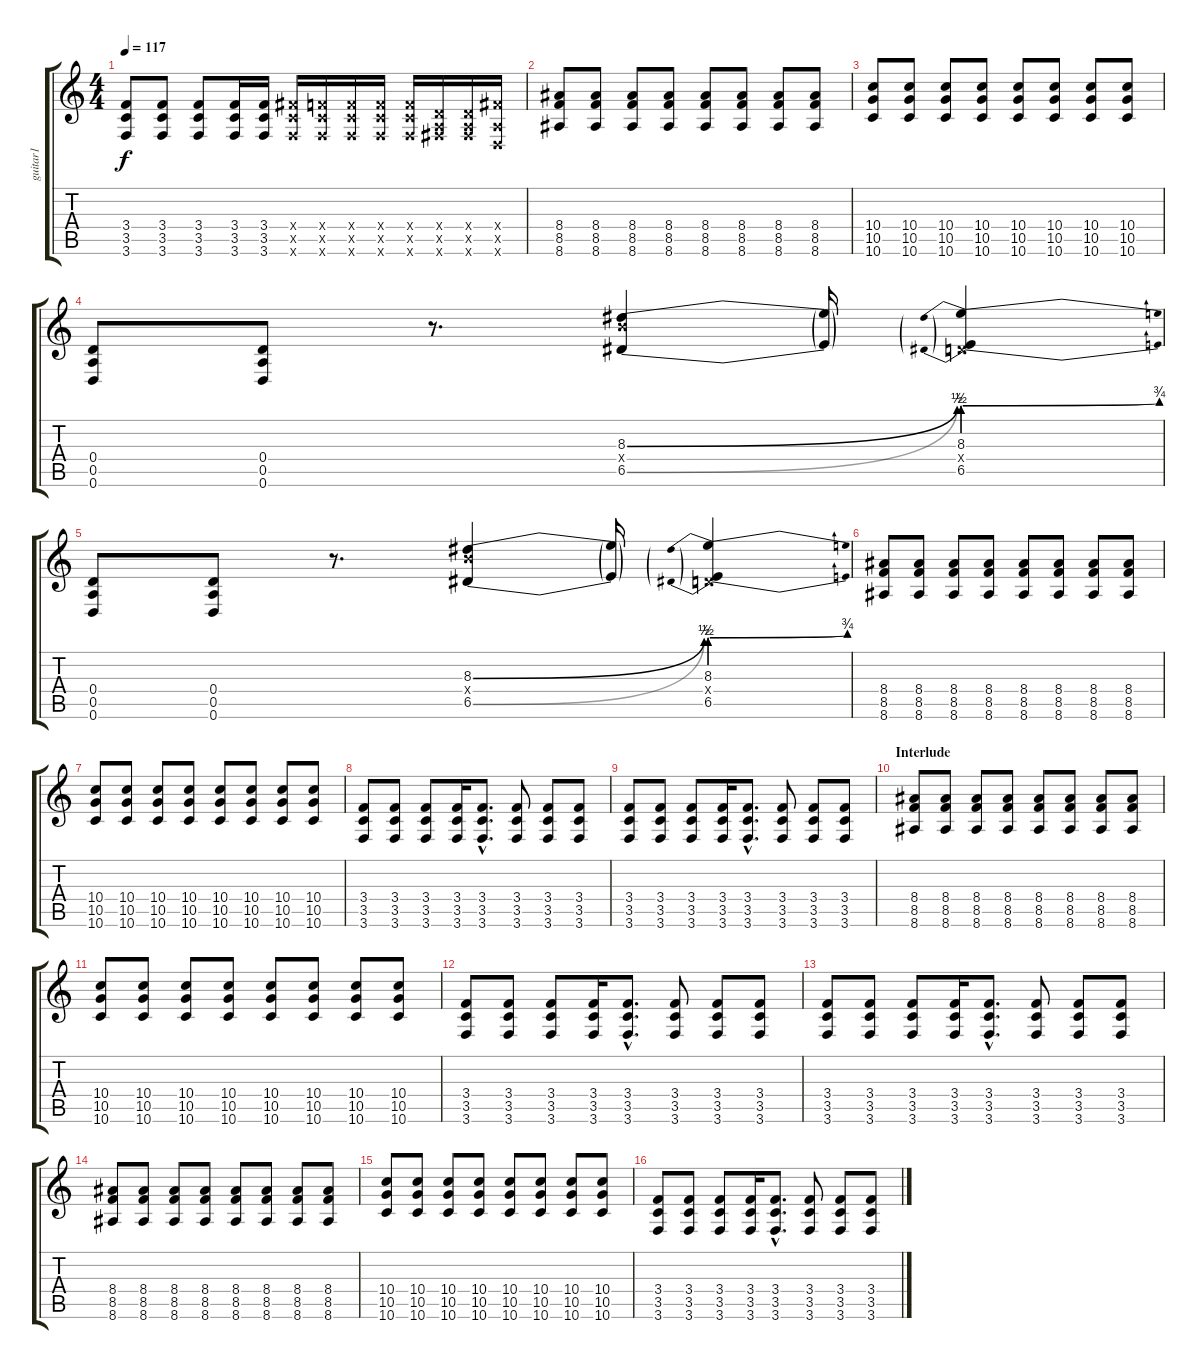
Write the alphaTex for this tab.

\track ("guitar1" "guitar1") {instrument distortionguitar}
\staff {score tabs}
\tuning (E4 B3 G3 D3 A2 D2) {hide}
\ts (4 4)
\tempo 117
\clef g2
\ks c
(3.4 3.5 3.6).8{dy f} (3.4 3.5 3.6).8 (3.4 3.5 3.6).8 (3.4 3.5 3.6).16 (3.4 3.5 3.6).16 (4.4{x} 3.5{x} 3.6{x}).16 (3.4{x} 3.5{x} 3.6{x}).16 (3.4{x} 3.5{x} 3.6{x}).16 (3.4{x} 3.5{x} 3.6{x}).16 (3.4{x} 3.5{x} 3.6{x}).16 (0.4{x} 0.5{x} 4.6{x}).16 (0.4{x} 0.5{x} 4.6{x}).16 (4.4{x} 0.5{x} 0.6{x}).16 |
(8.4 8.5 8.6).8{instrument distortionguitar} (8.4 8.5 8.6).8 (8.4 8.5 8.6).8 (8.4 8.5 8.6).8 (8.4 8.5 8.6).8 (8.4 8.5 8.6).8 (8.4 8.5 8.6).8 (8.4 8.5 8.6).8 |
(10.4 10.5 10.6).8 (10.4 10.5 10.6).8 (10.4 10.5 10.6).8 (10.4 10.5 10.6).8 (10.4 10.5 10.6).8 (10.4 10.5 10.6).8 (10.4 10.5 10.6).8 (10.4 10.5 10.6).8 |
(0.4 0.5 0.6).8 (0.4 0.5 0.6).8 r.8{d} (8.3{be (bend 0 0 60 2)} 9.4{x} 6.5{be (bend 0 0 60 2)}).4 (8.3{t} 6.5{t}).16 (8.3{be (prebendbend 0 2 60 3)} 0.4{x} 6.5{be (prebendbend 0 2 60 3)}).4 |
(0.4 0.5 0.6).8 (0.4 0.5 0.6).8 r.8{d} (8.3{be (bend 0 0 60 2)} 9.4{x} 6.5{be (bend 0 0 60 2)}).4 (8.3{t} 6.5{t}).16 (8.3{be (prebendbend 0 2 60 3)} 0.4{x} 6.5{be (prebendbend 0 2 60 3)}).4 |
(8.4 8.5 8.6).8 (8.4 8.5 8.6).8 (8.4 8.5 8.6).8 (8.4 8.5 8.6).8 (8.4 8.5 8.6).8 (8.4 8.5 8.6).8 (8.4 8.5 8.6).8 (8.4 8.5 8.6).8 |
(10.4 10.5 10.6).8 (10.4 10.5 10.6).8 (10.4 10.5 10.6).8 (10.4 10.5 10.6).8 (10.4 10.5 10.6).8 (10.4 10.5 10.6).8 (10.4 10.5 10.6).8 (10.4 10.5 10.6).8 |
(3.4 3.5 3.6).8 (3.4 3.5 3.6).8 (3.4 3.5 3.6).8 (3.4 3.5 3.6).16 (3.4{hac} 3.5{hac} 3.6{hac}).8{d} (3.4 3.5 3.6).8 (3.4 3.5 3.6).8 (3.4 3.5 3.6).8 |
(3.4 3.5 3.6).8 (3.4 3.5 3.6).8 (3.4 3.5 3.6).8 (3.4 3.5 3.6).16 (3.4{hac} 3.5{hac} 3.6{hac}).8{d} (3.4 3.5 3.6).8 (3.4 3.5 3.6).8 (3.4 3.5 3.6).8 |
\section ("" "Interlude")
(8.4 8.5 8.6).8 (8.4 8.5 8.6).8 (8.4 8.5 8.6).8 (8.4 8.5 8.6).8 (8.4 8.5 8.6).8 (8.4 8.5 8.6).8 (8.4 8.5 8.6).8 (8.4 8.5 8.6).8 |
(10.4 10.5 10.6).8 (10.4 10.5 10.6).8 (10.4 10.5 10.6).8 (10.4 10.5 10.6).8 (10.4 10.5 10.6).8 (10.4 10.5 10.6).8 (10.4 10.5 10.6).8 (10.4 10.5 10.6).8 |
(3.4 3.5 3.6).8 (3.4 3.5 3.6).8 (3.4 3.5 3.6).8 (3.4 3.5 3.6).16 (3.4{hac} 3.5{hac} 3.6{hac}).8{d} (3.4 3.5 3.6).8 (3.4 3.5 3.6).8 (3.4 3.5 3.6).8 |
(3.4 3.5 3.6).8 (3.4 3.5 3.6).8 (3.4 3.5 3.6).8 (3.4 3.5 3.6).16 (3.4{hac} 3.5{hac} 3.6{hac}).8{d} (3.4 3.5 3.6).8 (3.4 3.5 3.6).8 (3.4 3.5 3.6).8 |
(8.4 8.5 8.6).8 (8.4 8.5 8.6).8 (8.4 8.5 8.6).8 (8.4 8.5 8.6).8 (8.4 8.5 8.6).8 (8.4 8.5 8.6).8 (8.4 8.5 8.6).8 (8.4 8.5 8.6).8 |
(10.4 10.5 10.6).8 (10.4 10.5 10.6).8 (10.4 10.5 10.6).8 (10.4 10.5 10.6).8 (10.4 10.5 10.6).8 (10.4 10.5 10.6).8 (10.4 10.5 10.6).8 (10.4 10.5 10.6).8 |
(3.4 3.5 3.6).8 (3.4 3.5 3.6).8 (3.4 3.5 3.6).8 (3.4 3.5 3.6).16 (3.4{hac} 3.5{hac} 3.6{hac}).8{d} (3.4 3.5 3.6).8 (3.4 3.5 3.6).8 (3.4 3.5 3.6).8
